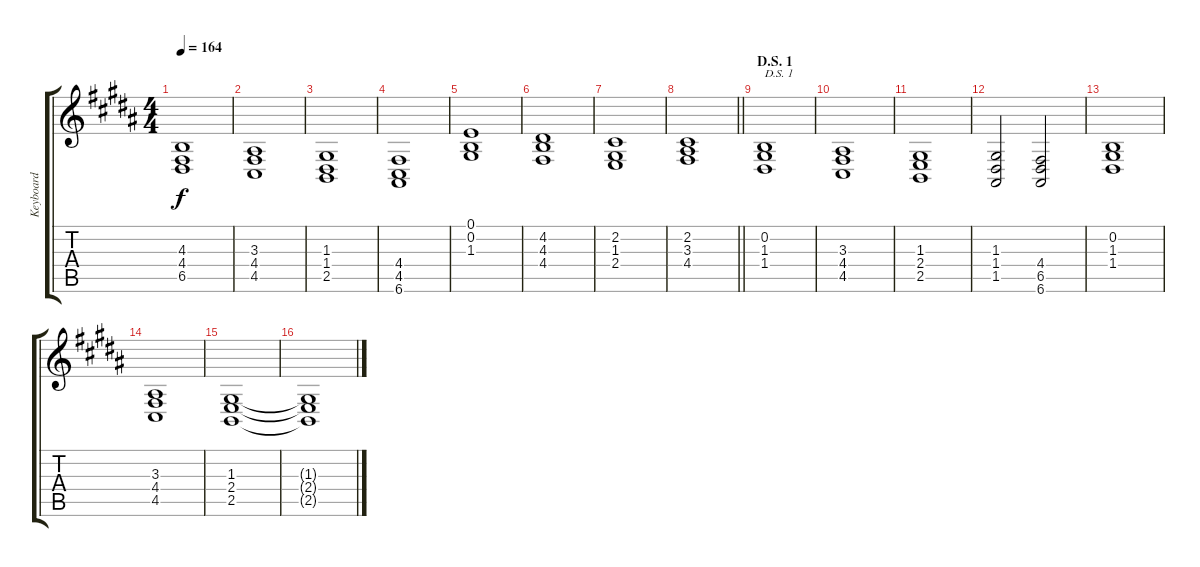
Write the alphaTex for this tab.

\track ("Keyboard" "Keyboard") {instrument churchorgan}
\staff {score tabs}
\tuning (E4 B3 G3 D3 A2 E2) {hide}
\ts (4 4)
\tempo 164
\clef g2
\ks b
(4.3 4.4 6.5).1{dy f} |
(3.3 4.4 4.5).1 |
(1.3 1.4 2.5).1 |
(4.4 4.5 6.6).1 |
(0.1 0.2 1.3).1 |
(4.2 4.3 4.4).1 |
(2.2 1.3 2.4).1 |
\barLineRight lightlight
(2.2 3.3 4.4).1 |
\section ("" "D.S. 1")
(0.2 1.3 1.4).1{txt "D.S. 1"} |
(3.3 4.4 4.5).1 |
(1.3 2.4 2.5).1 |
(1.3 1.4 1.5).2 (4.4 6.5 6.6).2 |
(0.2 1.3 1.4).1 |
(3.3 4.4 4.5).1 |
(1.3 2.4 2.5).1 |
(1.3{t} 2.4{t} 2.5{t}).1
